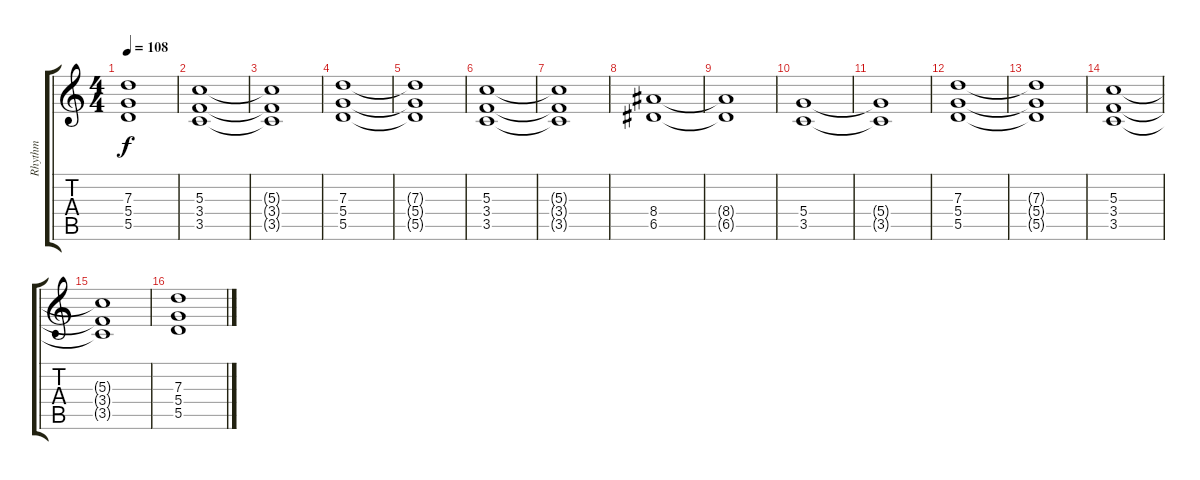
\track ("Rhythm" "Rhythm") {instrument distortionguitar}
\staff {score tabs}
\tuning (E4 B3 G3 D3 A2 E2) {hide}
\ts (4 4)
\tempo 108
\clef g2
\ks c
(7.3{t} 5.4{t} 5.5{t}).1{dy f} |
(5.3 3.4 3.5).1 |
(5.3{t} 3.4{t} 3.5{t}).1 |
(7.3 5.4 5.5).1 |
(7.3{t} 5.4{t} 5.5{t}).1 |
(5.3 3.4 3.5).1 |
(5.3{t} 3.4{t} 3.5{t}).1 |
(8.4 6.5).1 |
(8.4{t} 6.5{t}).1 |
(5.4 3.5).1 |
(5.4{t} 3.5{t}).1 |
(7.3 5.4 5.5).1 |
(7.3{t} 5.4{t} 5.5{t}).1 |
(5.3 3.4 3.5).1 |
(5.3{t} 3.4{t} 3.5{t}).1 |
(7.3 5.4 5.5).1
